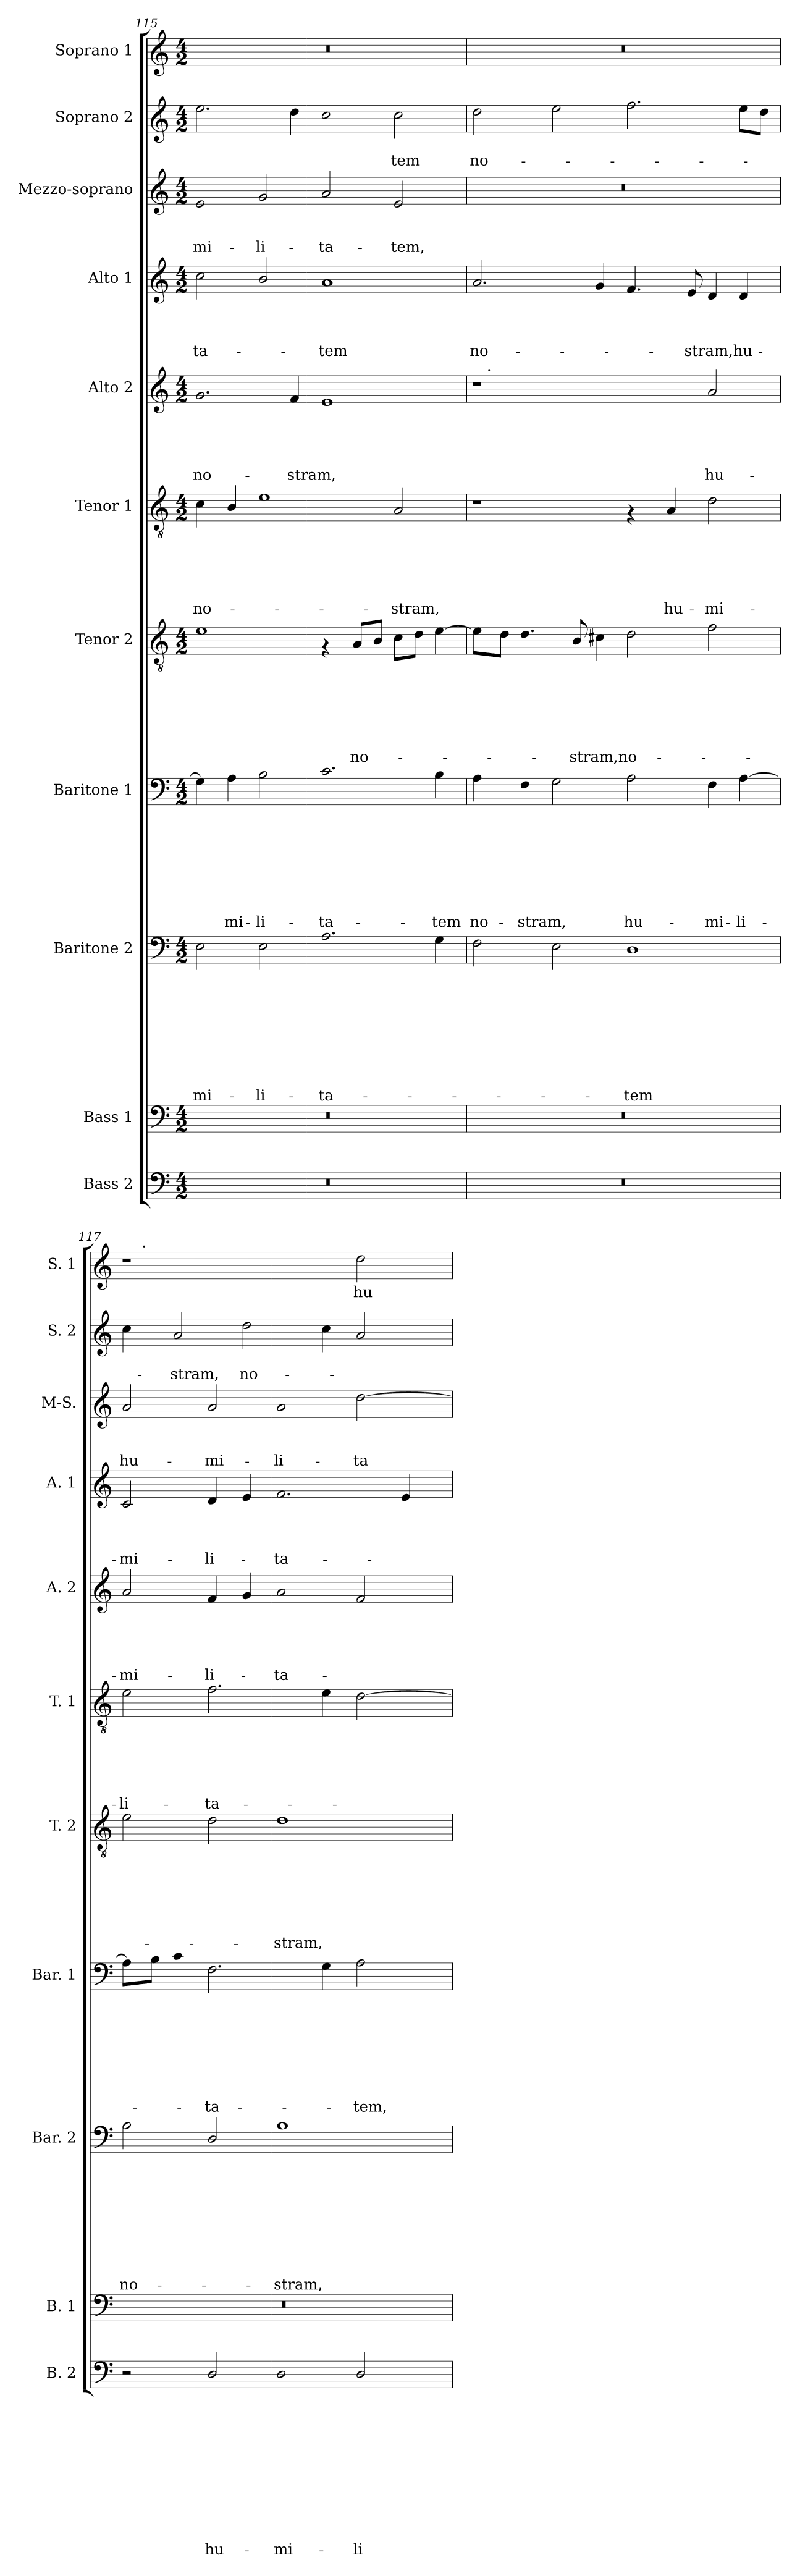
**kern	**text	**text	**text	**text	**text	**text	**text	**text	**text	**text	**text	**kern	**kern	**text	**text	**text	**text	**text	**text	**text	**text	**text	**kern	**text	**text	**text	**text	**text	**text	**text	**text	**kern	**text	**text	**text	**text	**text	**text	**text	**kern	**text	**text	**text	**text	**text	**text	**kern	**text	**text	**text	**text	**text	**kern	**text	**text	**text	**text	**kern	**text	**text	**text	**kern	**text	**text	**kern	**text
*part11	*part11	*part11	*part11	*part11	*part11	*part11	*part11	*part11	*part11	*part11	*part11	*part10	*part9	*part9	*part9	*part9	*part9	*part9	*part9	*part9	*part9	*part9	*part8	*part8	*part8	*part8	*part8	*part8	*part8	*part8	*part8	*part7	*part7	*part7	*part7	*part7	*part7	*part7	*part7	*part6	*part6	*part6	*part6	*part6	*part6	*part6	*part5	*part5	*part5	*part5	*part5	*part5	*part4	*part4	*part4	*part4	*part4	*part3	*part3	*part3	*part3	*part2	*part2	*part2	*part1	*part1
*staff11	*staff11	*staff11	*staff11	*staff11	*staff11	*staff11	*staff11	*staff11	*staff11	*staff11	*staff11	*staff10	*staff9	*staff9	*staff9	*staff9	*staff9	*staff9	*staff9	*staff9	*staff9	*staff9	*staff8	*staff8	*staff8	*staff8	*staff8	*staff8	*staff8	*staff8	*staff8	*staff7	*staff7	*staff7	*staff7	*staff7	*staff7	*staff7	*staff7	*staff6	*staff6	*staff6	*staff6	*staff6	*staff6	*staff6	*staff5	*staff5	*staff5	*staff5	*staff5	*staff5	*staff4	*staff4	*staff4	*staff4	*staff4	*staff3	*staff3	*staff3	*staff3	*staff2	*staff2	*staff2	*staff1	*staff1
*I"Bass 2	*	*	*	*	*	*	*	*	*	*	*	*I"Bass 1	*I"Baritone 2	*	*	*	*	*	*	*	*	*	*I"Baritone 1	*	*	*	*	*	*	*	*	*I"Tenor 2	*	*	*	*	*	*	*	*I"Tenor 1	*	*	*	*	*	*	*I"Alto 2	*	*	*	*	*	*I"Alto 1	*	*	*	*	*I"Mezzo-soprano	*	*	*	*I"Soprano 2	*	*	*I"Soprano 1	*
*I'B. 2	*	*	*	*	*	*	*	*	*	*	*	*I'B. 1	*I'Bar. 2	*	*	*	*	*	*	*	*	*	*I'Bar. 1	*	*	*	*	*	*	*	*	*I'T. 2	*	*	*	*	*	*	*	*I'T. 1	*	*	*	*	*	*	*I'A. 2	*	*	*	*	*	*I'A. 1	*	*	*	*	*I'M-S.	*	*	*	*I'S. 2	*	*	*I'S. 1	*
*clefF4	*	*	*	*	*	*	*	*	*	*	*	*clefF4	*clefF4	*	*	*	*	*	*	*	*	*	*clefF4	*	*	*	*	*	*	*	*	*clefGv2	*	*	*	*	*	*	*	*clefGv2	*	*	*	*	*	*	*clefG2	*	*	*	*	*	*clefG2	*	*	*	*	*clefG2	*	*	*	*clefG2	*	*	*clefG2	*
*k[]	*	*	*	*	*	*	*	*	*	*	*	*k[]	*k[]	*	*	*	*	*	*	*	*	*	*k[]	*	*	*	*	*	*	*	*	*k[]	*	*	*	*	*	*	*	*k[]	*	*	*	*	*	*	*k[]	*	*	*	*	*	*k[]	*	*	*	*	*k[]	*	*	*	*k[]	*	*	*k[]	*
*C:	*	*	*	*	*	*	*	*	*	*	*	*C:	*C:	*	*	*	*	*	*	*	*	*	*C:	*	*	*	*	*	*	*	*	*C:	*	*	*	*	*	*	*	*C:	*	*	*	*	*	*	*C:	*	*	*	*	*	*C:	*	*	*	*	*C:	*	*	*	*C:	*	*	*C:	*
*M4/2	*	*	*	*	*	*	*	*	*	*	*	*M4/2	*M4/2	*	*	*	*	*	*	*	*	*	*M4/2	*	*	*	*	*	*	*	*	*M4/2	*	*	*	*	*	*	*	*M4/2	*	*	*	*	*	*	*M4/2	*	*	*	*	*	*M4/2	*	*	*	*	*M4/2	*	*	*	*M4/2	*	*	*M4/2	*
=115	=115	=115	=115	=115	=115	=115	=115	=115	=115	=115	=115	=115	=115	=115	=115	=115	=115	=115	=115	=115	=115	=115	=115	=115	=115	=115	=115	=115	=115	=115	=115	=115	=115	=115	=115	=115	=115	=115	=115	=115	=115	=115	=115	=115	=115	=115	=115	=115	=115	=115	=115	=115	=115	=115	=115	=115	=115	=115	=115	=115	=115	=115	=115	=115	=115	=115
!	!	!	!	!	!	!	!	!	!	!	!	!	!	!	!	!	!	!	!	!	!	!LO:LY:b	!	!	!	!	!	!	!	!	!	!	!	!	!	!	!	!	!	!	!	!	!	!	!	!LO:LY:b	!	!	!	!	!	!LO:LY:b	!	!	!	!	!LO:LY:b	!	!	!	!LO:LY:b	!	!	!	!	!
0r	.	.	.	.	.	.	.	.	.	.	.	0r	2E\	.	.	.	.	.	.	.	.	-mi-	4G\]	.	.	.	.	.	.	.	.	1e	.	.	.	.	.	.	.	4c\	.	.	.	.	.	no-	2.g/	.	.	.	.	no-	2cc\	.	.	.	-ta-	2e/	.	.	-mi-	2.ee\	.	.	0r	.
!	!	!	!	!	!	!	!	!	!	!	!	!	!	!	!	!	!	!	!	!	!	!	!	!	!	!	!	!	!	!	!LO:LY:b	!	!	!	!	!	!	!	!	!	!	!	!	!	!	!	!	!	!	!	!	!	!	!	!	!	!	!	!	!	!	!	!	!	!	!
.	.	.	.	.	.	.	.	.	.	.	.	.	.	.	.	.	.	.	.	.	.	.	4A\	.	.	.	.	.	.	.	-mi-	.	.	.	.	.	.	.	.	4B/	.	.	.	.	.	.	.	.	.	.	.	.	.	.	.	.	.	.	.	.	.	.	.	.	.	.
!	!	!	!	!	!	!	!	!	!	!	!	!	!	!	!	!	!	!	!	!	!	!LO:LY:b	!	!	!	!	!	!	!	!	!LO:LY:b	!	!	!	!	!	!	!	!	!	!	!	!	!	!	!	!	!	!	!	!	!	!	!	!	!	!	!	!	!	!LO:LY:b	!	!	!	!	!
.	.	.	.	.	.	.	.	.	.	.	.	.	2E\	.	.	.	.	.	.	.	.	-li-	2B\	.	.	.	.	.	.	.	-li-	.	.	.	.	.	.	.	.	1e	.	.	.	.	.	.	.	.	.	.	.	.	2b/	.	.	.	.	2g/	.	.	-li-	.	.	.	.	.
!	!	!	!	!	!	!	!	!	!	!	!	!	!	!	!	!	!	!	!	!	!	!	!	!	!	!	!	!	!	!	!	!	!	!	!	!	!	!	!	!	!	!	!	!	!	!	!	!	!	!	!	!LO:LY:b	!	!	!	!	!	!	!	!	!	!	!	!	!	!
.	.	.	.	.	.	.	.	.	.	.	.	.	.	.	.	.	.	.	.	.	.	.	.	.	.	.	.	.	.	.	.	.	.	.	.	.	.	.	.	.	.	.	.	.	.	.	4f/	.	.	.	.	-stram,	.	.	.	.	.	.	.	.	.	4dd\	.	.	.	.
!	!	!	!	!	!	!	!	!	!	!	!	!	!	!	!	!	!	!	!	!	!	!LO:LY:b	!	!	!	!	!	!	!	!	!LO:LY:b	!	!	!	!	!	!	!	!	!	!	!	!	!	!	!	!	!	!	!	!	!	!	!	!	!	!LO:LY:b	!	!	!	!LO:LY:b	!	!	!	!	!
.	.	.	.	.	.	.	.	.	.	.	.	.	2.A\	.	.	.	.	.	.	.	.	-ta-	2.c\	.	.	.	.	.	.	.	-ta-	4rF	.	.	.	.	.	.	.	.	.	.	.	.	.	.	1e	.	.	.	.	.	1a	.	.	.	-tem	2a/	.	.	-ta-	2cc\	.	.	.	.
!	!	!	!	!	!	!	!	!	!	!	!	!	!	!	!	!	!	!	!	!	!	!	!	!	!	!	!	!	!	!	!	!	!	!	!	!	!	!	!LO:LY:b	!	!	!	!	!	!	!	!	!	!	!	!	!	!	!	!	!	!	!	!	!	!	!	!	!	!	!
.	.	.	.	.	.	.	.	.	.	.	.	.	.	.	.	.	.	.	.	.	.	.	.	.	.	.	.	.	.	.	.	8A/L	.	.	.	.	.	.	no-	.	.	.	.	.	.	.	.	.	.	.	.	.	.	.	.	.	.	.	.	.	.	.	.	.	.	.
.	.	.	.	.	.	.	.	.	.	.	.	.	.	.	.	.	.	.	.	.	.	.	.	.	.	.	.	.	.	.	.	8B/J	.	.	.	.	.	.	.	.	.	.	.	.	.	.	.	.	.	.	.	.	.	.	.	.	.	.	.	.	.	.	.	.	.	.
!	!	!	!	!	!	!	!	!	!	!	!	!	!	!	!	!	!	!	!	!	!	!	!	!	!	!	!	!	!	!	!	!	!	!	!	!	!	!	!	!	!	!	!	!	!	!LO:LY:b	!	!	!	!	!	!	!	!	!	!	!	!	!	!	!LO:LY:b	!	!	!LO:LY:b	!	!
.	.	.	.	.	.	.	.	.	.	.	.	.	.	.	.	.	.	.	.	.	.	.	.	.	.	.	.	.	.	.	.	8c\L	.	.	.	.	.	.	.	2A/	.	.	.	.	.	-stram,	.	.	.	.	.	.	.	.	.	.	.	2e/	.	.	-tem,	2cc\	.	-tem	.	.
.	.	.	.	.	.	.	.	.	.	.	.	.	.	.	.	.	.	.	.	.	.	.	.	.	.	.	.	.	.	.	.	8d\J	.	.	.	.	.	.	.	.	.	.	.	.	.	.	.	.	.	.	.	.	.	.	.	.	.	.	.	.	.	.	.	.	.	.
!	!	!	!	!	!	!	!	!	!	!	!	!	!	!	!	!	!	!	!	!	!	!	!	!	!	!	!	!	!	!	!LO:LY:b	!	!	!	!	!	!	!	!	!	!	!	!	!	!	!	!	!	!	!	!	!	!	!	!	!	!	!	!	!	!	!	!	!	!	!
.	.	.	.	.	.	.	.	.	.	.	.	.	4G\	.	.	.	.	.	.	.	.	.	4B\	.	.	.	.	.	.	.	-tem	[>4e\	.	.	.	.	.	.	.	.	.	.	.	.	.	.	.	.	.	.	.	.	.	.	.	.	.	.	.	.	.	.	.	.	.	.
=116	=116	=116	=116	=116	=116	=116	=116	=116	=116	=116	=116	=116	=116	=116	=116	=116	=116	=116	=116	=116	=116	=116	=116	=116	=116	=116	=116	=116	=116	=116	=116	=116	=116	=116	=116	=116	=116	=116	=116	=116	=116	=116	=116	=116	=116	=116	=116	=116	=116	=116	=116	=116	=116	=116	=116	=116	=116	=116	=116	=116	=116	=116	=116	=116	=116	=116
!	!	!	!	!	!	!	!	!	!	!	!	!	!	!	!	!	!	!	!	!	!	!	!	!	!	!	!	!	!	!	!LO:LY:b	!	!	!	!	!	!	!	!	!	!	!	!	!	!	!	!	!	!	!	!	!	!	!	!	!	!LO:LY:b	!	!	!	!	!	!	!LO:LY:b	!	!
*	*	*	*	*	*	*	*	*	*	*	*	*	*	*	*	*	*	*	*	*	*	*	*	*	*	*	*	*	*	*	*	*	*	*	*	*	*	*	*	*	*	*	*	*	*	*	*^	*	*	*	*	*	*	*	*	*	*	*	*	*	*	*	*	*	*	*
0r	.	.	.	.	.	.	.	.	.	.	.	0r	2F\	.	.	.	.	.	.	.	.	.	4A\	.	.	.	.	.	.	.	no-	8e\L]	.	.	.	.	.	.	.	1r	.	.	.	.	.	.	1r	16ryy	.	.	.	.	.	2.a/	.	.	.	no-	0r	.	.	.	2dd\	.	no-	0r	.
!	!	!	!	!	!	!	!	!	!	!	!	!	!	!	!	!	!	!	!	!	!	!	!	!	!	!	!	!	!	!	!	!	!	!	!	!	!	!	!	!	!	!	!	!	!	!	!	!LO:TX:a:t=.	!	!	!	!	!	!	!	!	!	!	!	!	!	!	!	!	!	!	!
.	.	.	.	.	.	.	.	.	.	.	.	.	.	.	.	.	.	.	.	.	.	.	.	.	.	.	.	.	.	.	.	.	.	.	.	.	.	.	.	.	.	.	.	.	.	.	.	1ryy	.	.	.	.	.	.	.	.	.	.	.	.	.	.	.	.	.	.	.
.	.	.	.	.	.	.	.	.	.	.	.	.	.	.	.	.	.	.	.	.	.	.	.	.	.	.	.	.	.	.	.	8d\J	.	.	.	.	.	.	.	.	.	.	.	.	.	.	.	.	.	.	.	.	.	.	.	.	.	.	.	.	.	.	.	.	.	.	.
!	!	!	!	!	!	!	!	!	!	!	!	!	!	!	!	!	!	!	!	!	!	!	!	!	!	!	!	!	!	!	!LO:LY:b	!	!	!	!	!	!	!	!	!	!	!	!	!	!	!	!	!	!	!	!	!	!	!	!	!	!	!	!	!	!	!	!	!	!	!	!
.	.	.	.	.	.	.	.	.	.	.	.	.	.	.	.	.	.	.	.	.	.	.	4F\	.	.	.	.	.	.	.	-stram,	4.d\	.	.	.	.	.	.	.	.	.	.	.	.	.	.	.	.	.	.	.	.	.	.	.	.	.	.	.	.	.	.	.	.	.	.	.
.	.	.	.	.	.	.	.	.	.	.	.	.	2E\	.	.	.	.	.	.	.	.	.	2G\	.	.	.	.	.	.	.	.	.	.	.	.	.	.	.	.	.	.	.	.	.	.	.	.	.	.	.	.	.	.	.	.	.	.	.	.	.	.	.	2ee\	.	.	.	.
!	!	!	!	!	!	!	!	!	!	!	!	!	!	!	!	!	!	!	!	!	!	!	!	!	!	!	!	!	!	!	!	!	!	!	!	!	!	!	!LO:LY:b	!	!	!	!	!	!	!	!	!	!	!	!	!	!	!	!	!	!	!	!	!	!	!	!	!	!	!	!
.	.	.	.	.	.	.	.	.	.	.	.	.	.	.	.	.	.	.	.	.	.	.	.	.	.	.	.	.	.	.	.	8B/	.	.	.	.	.	.	-stram,no-	.	.	.	.	.	.	.	.	.	.	.	.	.	.	.	.	.	.	.	.	.	.	.	.	.	.	.	.
.	.	.	.	.	.	.	.	.	.	.	.	.	.	.	.	.	.	.	.	.	.	.	.	.	.	.	.	.	.	.	.	4c#X\	.	.	.	.	.	.	.	.	.	.	.	.	.	.	.	.	.	.	.	.	.	4g/	.	.	.	.	.	.	.	.	.	.	.	.	.
!	!	!	!	!	!	!	!	!	!	!	!	!	!	!	!	!	!	!	!	!	!	!LO:LY:b	!	!	!	!	!	!	!	!	!LO:LY:b	!	!	!	!	!	!	!	!	!	!	!	!	!	!	!	!	!	!	!	!	!	!	!	!	!	!	!	!	!	!	!	!	!	!	!	!
.	.	.	.	.	.	.	.	.	.	.	.	.	1D	.	.	.	.	.	.	.	.	-tem	2A\	.	.	.	.	.	.	.	hu-	2d\	.	.	.	.	.	.	.	4rF	.	.	.	.	.	.	2ryy	.	.	.	.	.	.	4.f/	.	.	.	.	.	.	.	.	2.ff\	.	.	.	.
.	.	.	.	.	.	.	.	.	.	.	.	.	.	.	.	.	.	.	.	.	.	.	.	.	.	.	.	.	.	.	.	.	.	.	.	.	.	.	.	.	.	.	.	.	.	.	.	2...ryy	.	.	.	.	.	.	.	.	.	.	.	.	.	.	.	.	.	.	.
!	!	!	!	!	!	!	!	!	!	!	!	!	!	!	!	!	!	!	!	!	!	!	!	!	!	!	!	!	!	!	!	!	!	!	!	!	!	!	!	!	!	!	!	!	!	!LO:LY:b	!	!	!	!	!	!	!	!	!	!	!	!	!	!	!	!	!	!	!	!	!
.	.	.	.	.	.	.	.	.	.	.	.	.	.	.	.	.	.	.	.	.	.	.	.	.	.	.	.	.	.	.	.	.	.	.	.	.	.	.	.	4A/	.	.	.	.	.	hu-	.	.	.	.	.	.	.	.	.	.	.	.	.	.	.	.	.	.	.	.	.
!	!	!	!	!	!	!	!	!	!	!	!	!	!	!	!	!	!	!	!	!	!	!	!	!	!	!	!	!	!	!	!	!	!	!	!	!	!	!	!	!	!	!	!	!	!	!	!	!	!	!	!	!	!	!	!	!	!	!LO:LY:b	!	!	!	!	!	!	!	!	!
.	.	.	.	.	.	.	.	.	.	.	.	.	.	.	.	.	.	.	.	.	.	.	.	.	.	.	.	.	.	.	.	.	.	.	.	.	.	.	.	.	.	.	.	.	.	.	.	.	.	.	.	.	.	8e/	.	.	.	-stram,hu-	.	.	.	.	.	.	.	.	.
!	!	!	!	!	!	!	!	!	!	!	!	!	!	!	!	!	!	!	!	!	!	!	!	!	!	!	!	!	!	!	!LO:LY:b	!	!	!	!	!	!	!	!	!	!	!	!	!	!	!LO:LY:b	!	!	!	!	!	!	!LO:LY:b	!	!	!	!	!	!	!	!	!	!	!	!	!	!
.	.	.	.	.	.	.	.	.	.	.	.	.	.	.	.	.	.	.	.	.	.	.	4F\	.	.	.	.	.	.	.	-mi-	2f\	.	.	.	.	.	.	.	2d\	.	.	.	.	.	-mi-	2a/	.	.	.	.	.	hu-	4d/	.	.	.	.	.	.	.	.	.	.	.	.	.
!	!	!	!	!	!	!	!	!	!	!	!	!	!	!	!	!	!	!	!	!	!	!	!	!	!	!	!	!	!	!	!LO:LY:b	!	!	!	!	!	!	!	!	!	!	!	!	!	!	!	!	!	!	!	!	!	!	!	!	!	!	!	!	!	!	!	!	!	!	!	!
.	.	.	.	.	.	.	.	.	.	.	.	.	.	.	.	.	.	.	.	.	.	.	[<4A\	.	.	.	.	.	.	.	-li-	.	.	.	.	.	.	.	.	.	.	.	.	.	.	.	.	.	.	.	.	.	.	4d/	.	.	.	.	.	.	.	.	8ee\L	.	.	.	.
.	.	.	.	.	.	.	.	.	.	.	.	.	.	.	.	.	.	.	.	.	.	.	.	.	.	.	.	.	.	.	.	.	.	.	.	.	.	.	.	.	.	.	.	.	.	.	.	.	.	.	.	.	.	.	.	.	.	.	.	.	.	.	8dd\J	.	.	.	.
!!LO:PB:g=z
=117	=117	=117	=117	=117	=117	=117	=117	=117	=117	=117	=117	=117	=117	=117	=117	=117	=117	=117	=117	=117	=117	=117	=117	=117	=117	=117	=117	=117	=117	=117	=117	=117	=117	=117	=117	=117	=117	=117	=117	=117	=117	=117	=117	=117	=117	=117	=117	=117	=117	=117	=117	=117	=117	=117	=117	=117	=117	=117	=117	=117	=117	=117	=117	=117	=117	=117	=117
!	!	!	!	!	!	!	!	!	!	!	!	!	!	!	!	!	!	!	!	!	!	!LO:LY:b	!	!	!	!	!	!	!	!	!	!	!	!	!	!	!	!	!	!	!	!	!	!	!	!LO:LY:b	!	!	!	!	!	!	!LO:LY:b	!	!	!	!	!LO:LY:b	!	!	!	!LO:LY:b	!	!	!	!	!
*	*	*	*	*	*	*	*	*	*	*	*	*	*	*	*	*	*	*	*	*	*	*	*	*	*	*	*	*	*	*	*	*	*	*	*	*	*	*	*	*	*	*	*	*	*	*	*v	*v	*	*	*	*	*	*	*	*	*	*	*	*	*	*	*	*	*	*^	*
2r	.	.	.	.	.	.	.	.	.	.	.	0r	2A\	.	.	.	.	.	.	.	.	no-	8A\L]	.	.	.	.	.	.	.	.	2e\	.	.	.	.	.	.	.	2e\	.	.	.	.	.	-li-	2a/	.	.	.	.	-mi-	2c/	.	.	.	-mi-	2a/	.	.	hu-	4cc\	.	.	1r	16.ryy	.
!	!	!	!	!	!	!	!	!	!	!	!	!	!	!	!	!	!	!	!	!	!	!	!	!	!	!	!	!	!	!	!	!	!	!	!	!	!	!	!	!	!	!	!	!	!	!	!	!	!	!	!	!	!	!	!	!	!	!	!	!	!	!	!	!	!	!LO:TX:a:t=.	!
.	.	.	.	.	.	.	.	.	.	.	.	.	.	.	.	.	.	.	.	.	.	.	.	.	.	.	.	.	.	.	.	.	.	.	.	.	.	.	.	.	.	.	.	.	.	.	.	.	.	.	.	.	.	.	.	.	.	.	.	.	.	.	.	.	.	1ryy	.
.	.	.	.	.	.	.	.	.	.	.	.	.	.	.	.	.	.	.	.	.	.	.	8B\J	.	.	.	.	.	.	.	.	.	.	.	.	.	.	.	.	.	.	.	.	.	.	.	.	.	.	.	.	.	.	.	.	.	.	.	.	.	.	.	.	.	.	.	.
!	!	!	!	!	!	!	!	!	!	!	!	!	!	!	!	!	!	!	!	!	!	!	!	!	!	!	!	!	!	!	!	!	!	!	!	!	!	!	!	!	!	!	!	!	!	!	!	!	!	!	!	!	!	!	!	!	!	!	!	!	!	!	!	!LO:LY:b	!	!	!
.	.	.	.	.	.	.	.	.	.	.	.	.	.	.	.	.	.	.	.	.	.	.	4c\	.	.	.	.	.	.	.	.	.	.	.	.	.	.	.	.	.	.	.	.	.	.	.	.	.	.	.	.	.	.	.	.	.	.	.	.	.	.	2a/	.	-stram,	.	.	.
!	!	!	!	!	!	!	!	!	!	!	!LO:LY:b	!	!	!	!	!	!	!	!	!	!	!	!	!	!	!	!	!	!	!	!LO:LY:b	!	!	!	!	!	!	!	!	!	!	!	!	!	!	!LO:LY:b	!	!	!	!	!	!LO:LY:b	!	!	!	!	!LO:LY:b	!	!	!	!LO:LY:b	!	!	!	!	!	!
2D/	.	.	.	.	.	.	.	.	.	.	hu-	.	2D/	.	.	.	.	.	.	.	.	.	2.F\	.	.	.	.	.	.	.	-ta-	2d\	.	.	.	.	.	.	.	2.f\	.	.	.	.	.	-ta-	4f/	.	.	.	.	-li-	4d/	.	.	.	-li-	2a/	.	.	-mi-	.	.	.	.	.	.
!	!	!	!	!	!	!	!	!	!	!	!	!	!	!	!	!	!	!	!	!	!	!	!	!	!	!	!	!	!	!	!	!	!	!	!	!	!	!	!	!	!	!	!	!	!	!	!	!	!	!	!	!	!	!	!	!	!	!	!	!	!	!	!	!LO:LY:b	!	!	!
.	.	.	.	.	.	.	.	.	.	.	.	.	.	.	.	.	.	.	.	.	.	.	.	.	.	.	.	.	.	.	.	.	.	.	.	.	.	.	.	.	.	.	.	.	.	.	4g/	.	.	.	.	.	4e/	.	.	.	.	.	.	.	.	2dd\	.	no-	.	.	.
!	!	!	!	!	!	!	!	!	!	!	!LO:LY:b	!	!	!	!	!	!	!	!	!	!	!LO:LY:b	!	!	!	!	!	!	!	!	!	!	!	!	!	!	!	!	!LO:LY:b	!	!	!	!	!	!	!	!	!	!	!	!	!LO:LY:b	!	!	!	!	!LO:LY:b	!	!	!	!LO:LY:b	!	!	!	!	!	!
2D/	.	.	.	.	.	.	.	.	.	.	-mi-	.	1A	.	.	.	.	.	.	.	.	-stram,	.	.	.	.	.	.	.	.	.	1d	.	.	.	.	.	.	-stram,	.	.	.	.	.	.	.	2a/	.	.	.	.	-ta-	2.f/	.	.	.	-ta-	2a/	.	.	-li-	.	.	.	2ryy	.	.
.	.	.	.	.	.	.	.	.	.	.	.	.	.	.	.	.	.	.	.	.	.	.	.	.	.	.	.	.	.	.	.	.	.	.	.	.	.	.	.	.	.	.	.	.	.	.	.	.	.	.	.	.	.	.	.	.	.	.	.	.	.	.	.	.	.	2ryy	.
.	.	.	.	.	.	.	.	.	.	.	.	.	.	.	.	.	.	.	.	.	.	.	4G\	.	.	.	.	.	.	.	.	.	.	.	.	.	.	.	.	4e\	.	.	.	.	.	.	.	.	.	.	.	.	.	.	.	.	.	.	.	.	.	4cc\	.	.	.	.	.
!	!	!	!	!	!	!	!	!	!	!	!LO:LY:b	!	!	!	!	!	!	!	!	!	!	!	!	!	!	!	!	!	!	!	!LO:LY:b	!	!	!	!	!	!	!	!	!	!	!	!	!	!	!	!	!	!	!	!	!	!	!	!	!	!	!	!	!	!LO:LY:b	!	!	!	!	!	!LO:LY:b
2D/	.	.	.	.	.	.	.	.	.	.	-li-	.	.	.	.	.	.	.	.	.	.	.	2A\	.	.	.	.	.	.	.	-tem,	.	.	.	.	.	.	.	.	[>2d\	.	.	.	.	.	.	2f/	.	.	.	.	.	.	.	.	.	.	[>2dd\	.	.	-ta-	2a/	.	.	2dd\	.	hu-
.	.	.	.	.	.	.	.	.	.	.	.	.	.	.	.	.	.	.	.	.	.	.	.	.	.	.	.	.	.	.	.	.	.	.	.	.	.	.	.	.	.	.	.	.	.	.	.	.	.	.	.	.	.	.	.	.	.	.	.	.	.	.	.	.	.	4ryy	.
.	.	.	.	.	.	.	.	.	.	.	.	.	.	.	.	.	.	.	.	.	.	.	.	.	.	.	.	.	.	.	.	.	.	.	.	.	.	.	.	.	.	.	.	.	.	.	.	.	.	.	.	.	4e/	.	.	.	.	.	.	.	.	.	.	.	.	.	.
.	.	.	.	.	.	.	.	.	.	.	.	.	.	.	.	.	.	.	.	.	.	.	.	.	.	.	.	.	.	.	.	.	.	.	.	.	.	.	.	.	.	.	.	.	.	.	.	.	.	.	.	.	.	.	.	.	.	.	.	.	.	.	.	.	.	8ryy	.
.	.	.	.	.	.	.	.	.	.	.	.	.	.	.	.	.	.	.	.	.	.	.	.	.	.	.	.	.	.	.	.	.	.	.	.	.	.	.	.	.	.	.	.	.	.	.	.	.	.	.	.	.	.	.	.	.	.	.	.	.	.	.	.	.	.	32ryy	.
*	*	*	*	*	*	*	*	*	*	*	*	*	*	*	*	*	*	*	*	*	*	*	*	*	*	*	*	*	*	*	*	*	*	*	*	*	*	*	*	*	*	*	*	*	*	*	*	*	*	*	*	*	*	*	*	*	*	*	*	*	*	*	*	*	*v	*v	*
=	=	=	=	=	=	=	=	=	=	=	=	=	=	=	=	=	=	=	=	=	=	=	=	=	=	=	=	=	=	=	=	=	=	=	=	=	=	=	=	=	=	=	=	=	=	=	=	=	=	=	=	=	=	=	=	=	=	=	=	=	=	=	=	=	=	=
*-	*-	*-	*-	*-	*-	*-	*-	*-	*-	*-	*-	*-	*-	*-	*-	*-	*-	*-	*-	*-	*-	*-	*-	*-	*-	*-	*-	*-	*-	*-	*-	*-	*-	*-	*-	*-	*-	*-	*-	*-	*-	*-	*-	*-	*-	*-	*-	*-	*-	*-	*-	*-	*-	*-	*-	*-	*-	*-	*-	*-	*-	*-	*-	*-	*-	*-
